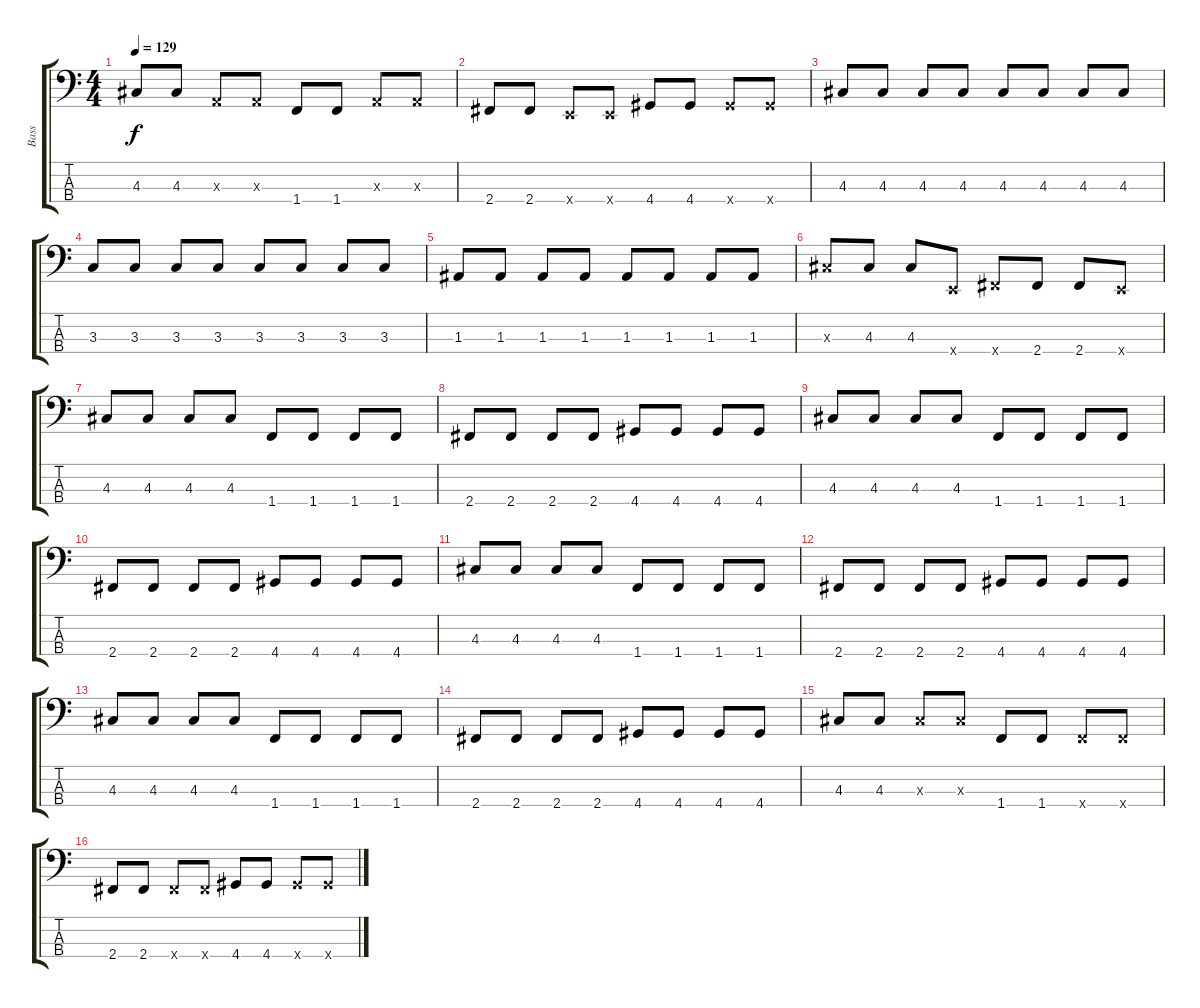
\track ("Bass" "Bass") {instrument electricbassfinger}
\staff {score tabs}
\tuning (G2 D2 A1 E1) {hide}
\ts (4 4)
\tempo 129
\clef f4
\ks c
4.3.8{dy f} 4.3.8 0.3{x}.8 0.3{x}.8 1.4.8 1.4.8 0.3{x}.8 0.3{x}.8 |
2.4.8 2.4.8 0.4{x}.8 0.4{x}.8 4.4.8 4.4.8 4.4{x}.8 4.4{x}.8 |
4.3.8 4.3.8 4.3.8 4.3.8 4.3.8 4.3.8 4.3.8 4.3.8 |
3.3.8 3.3.8 3.3.8 3.3.8 3.3.8 3.3.8 3.3.8 3.3.8 |
1.3.8 1.3.8 1.3.8 1.3.8 1.3.8 1.3.8 1.3.8 1.3.8 |
4.3{x}.8 4.3.8 4.3.8 0.4{x}.8 2.4{x}.8 2.4.8 2.4.8 0.4{x}.8 |
4.3.8 4.3.8 4.3.8 4.3.8 1.4.8 1.4.8 1.4.8 1.4.8 |
2.4.8 2.4.8 2.4.8 2.4.8 4.4.8 4.4.8 4.4.8 4.4.8 |
4.3.8 4.3.8 4.3.8 4.3.8 1.4.8 1.4.8 1.4.8 1.4.8 |
2.4.8 2.4.8 2.4.8 2.4.8 4.4.8 4.4.8 4.4.8 4.4.8 |
4.3.8 4.3.8 4.3.8 4.3.8 1.4.8 1.4.8 1.4.8 1.4.8 |
2.4.8 2.4.8 2.4.8 2.4.8 4.4.8 4.4.8 4.4.8 4.4.8 |
4.3.8 4.3.8 4.3.8 4.3.8 1.4.8 1.4.8 1.4.8 1.4.8 |
2.4.8 2.4.8 2.4.8 2.4.8 4.4.8 4.4.8 4.4.8 4.4.8 |
4.3.8 4.3.8 4.3{x}.8 4.3{x}.8 1.4.8 1.4.8 1.4{x}.8 1.4{x}.8 |
2.4.8 2.4.8 2.4{x}.8 2.4{x}.8 4.4.8 4.4.8 4.4{x}.8 4.4{x}.8
